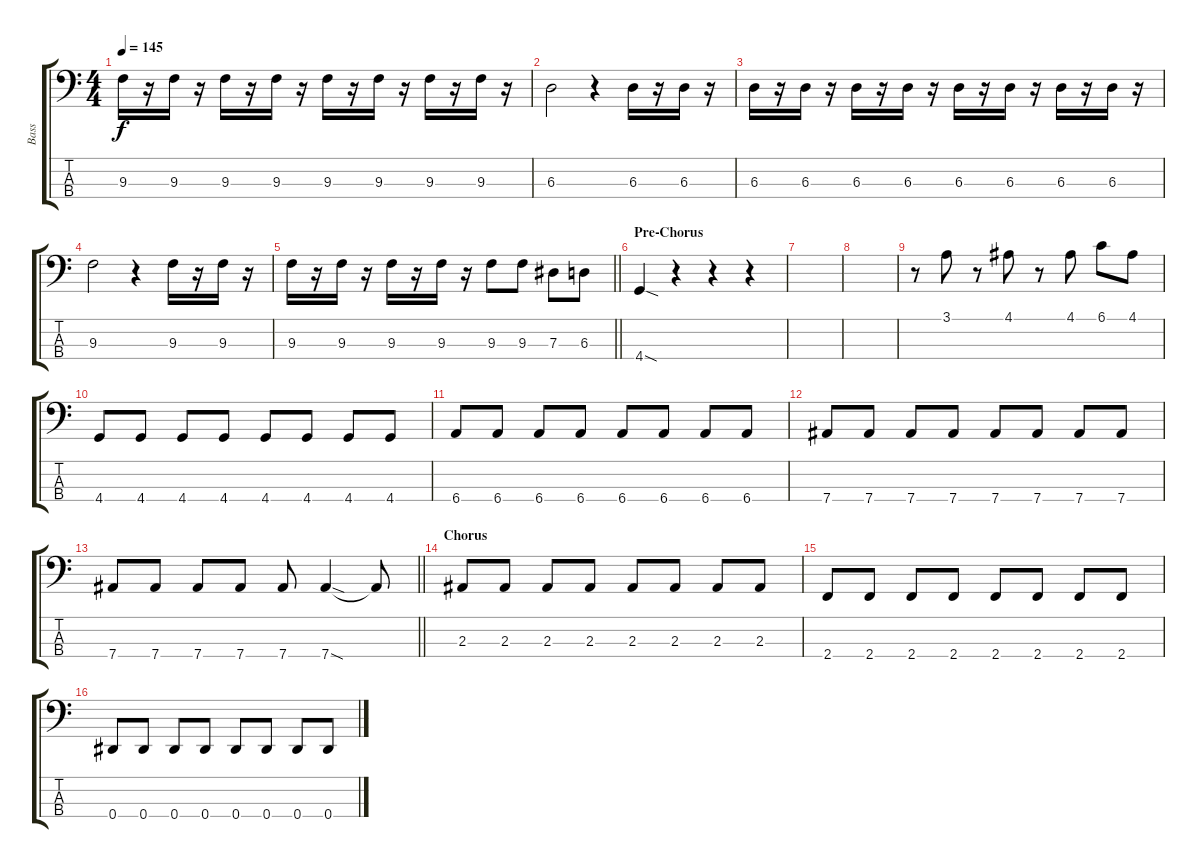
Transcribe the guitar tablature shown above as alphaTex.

\track ("Bass" "Bass") {instrument electricbasspick}
\staff {score tabs}
\tuning (Gb2 Db2 Ab1 Eb1) {hide}
\ts (4 4)
\tempo 145
\clef f4
\ks c
9.3.16{dy f} r.16 9.3.16 r.16 9.3.16 r.16 9.3.16 r.16 9.3.16 r.16 9.3.16 r.16 9.3.16 r.16 9.3.16 r.16 |
6.3.2 r.4 6.3.16 r.16 6.3.16 r.16 |
6.3.16 r.16 6.3.16 r.16 6.3.16 r.16 6.3.16 r.16 6.3.16 r.16 6.3.16 r.16 6.3.16 r.16 6.3.16 r.16 |
9.3.2 r.4 9.3.16 r.16 9.3.16 r.16 |
\barLineRight lightlight
9.3.16 r.16 9.3.16 r.16 9.3.16 r.16 9.3.16 r.16 9.3.8 9.3.8 7.3.8 6.3.8 |
\section ("" "Pre-Chorus")
4.4{sod}.4 r.4 r.4 r.4 |
|
|
r.8 3.1.8 r.8 4.1.8 r.8 4.1.8 6.1.8 4.1.8 |
4.4.8 4.4.8 4.4.8 4.4.8 4.4.8 4.4.8 4.4.8 4.4.8 |
6.4.8 6.4.8 6.4.8 6.4.8 6.4.8 6.4.8 6.4.8 6.4.8 |
7.4.8 7.4.8 7.4.8 7.4.8 7.4.8 7.4.8 7.4.8 7.4.8 |
\barLineRight lightlight
7.4.8 7.4.8 7.4.8 7.4.8 7.4.8 7.4{sod}.4 7.4{t}.8 |
\section ("" "Chorus")
2.3.8 2.3.8 2.3.8 2.3.8 2.3.8 2.3.8 2.3.8 2.3.8 |
2.4.8 2.4.8 2.4.8 2.4.8 2.4.8 2.4.8 2.4.8 2.4.8 |
0.4.8 0.4.8 0.4.8 0.4.8 0.4.8 0.4.8 0.4.8 0.4.8
